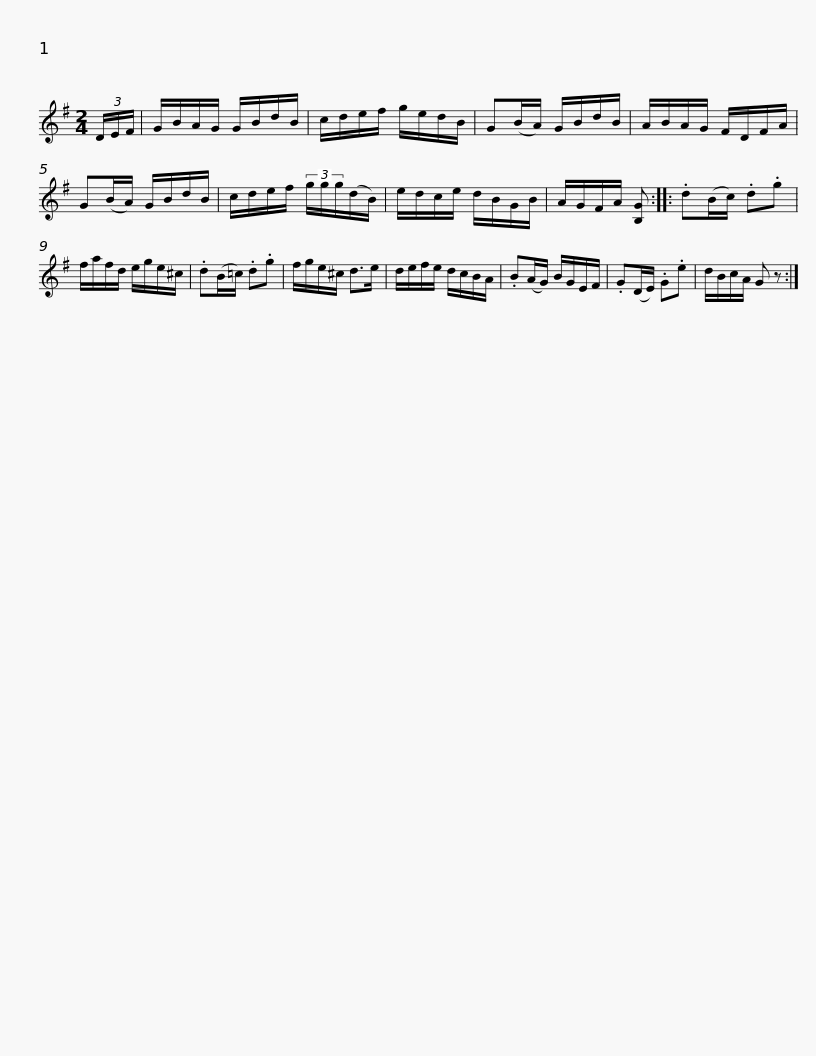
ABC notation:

X:1
L:1/8
M:2/4
I:linebreak $
K:G
V:1 treble
V:1
 (3D/E/F/ | G/B/A/G/ G/B/d/B/ | c/d/e/f/ g/e/d/B/ | G(B/A/) G/B/d/B/ | A/B/A/G/ F/D/F/A/ | %5
 G(B/A/) G/B/d/B/ |$ c/d/e/f/ (3g/g/g/(d/B/) | e/d/c/e/ d/B/G/B/ | A/G/F/A/ [B,G] :: .d(B/c/) .d.g | %10
 f/a/f/d/ e/g/e/^c/ | .d(B/=c/) .d.g |$ f/g/e/^c/ d>e | d/e/f/e/ d/c/B/A/ | .B(A/G/) B/G/E/F/ | %15
 .G(D/E/) .G.e | d/B/c/A/ G z :| %17
